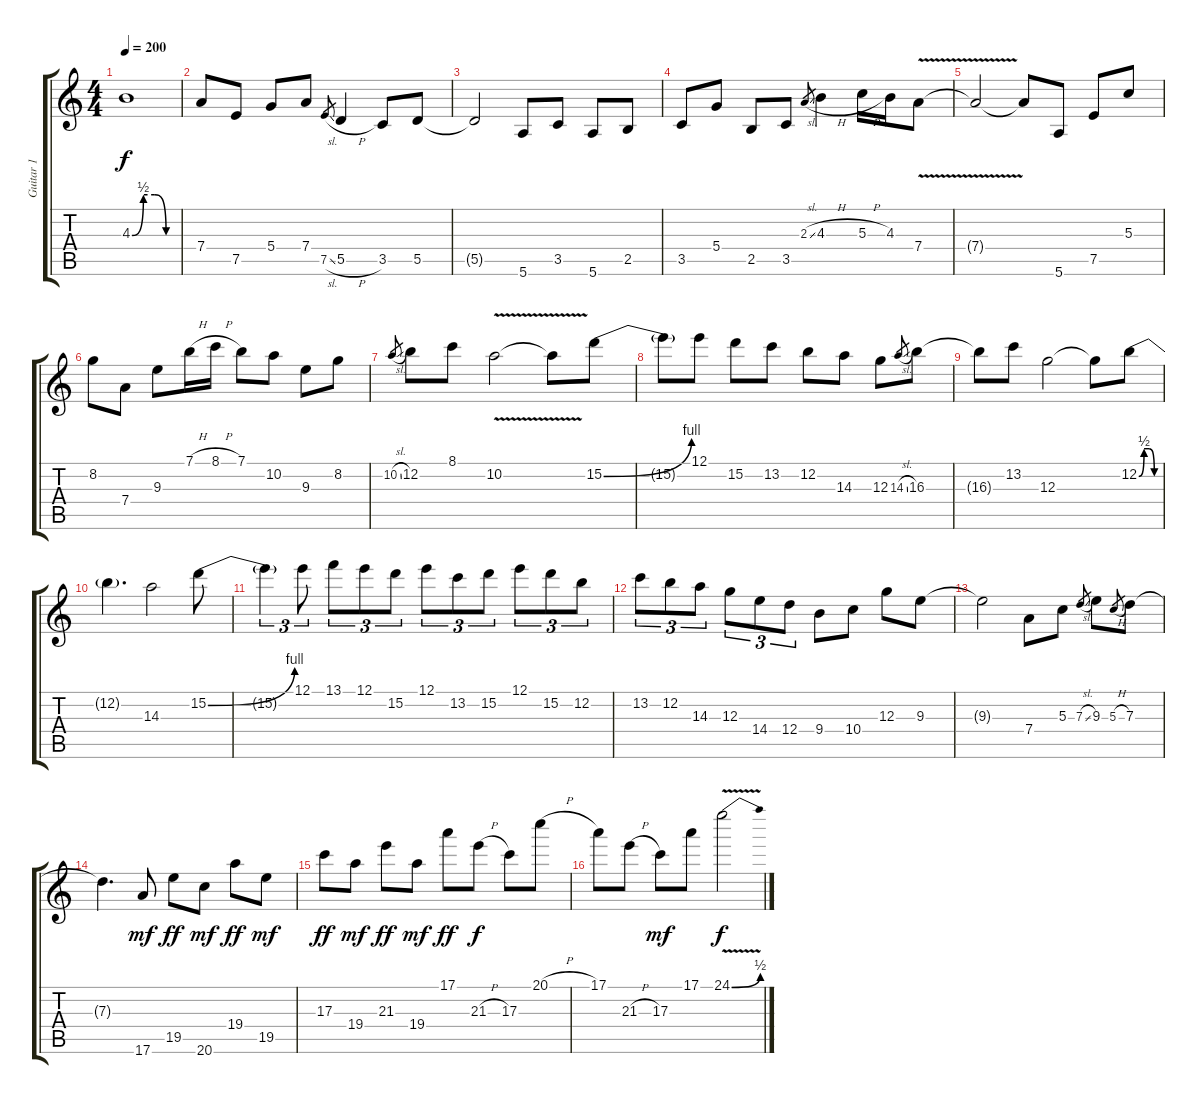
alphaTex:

\track ("Guitar 1" "Guitar 1") {instrument distortionguitar}
\staff {score tabs}
\tuning (E4 B3 G3 D3 A2 E2) {hide}
\ts (4 4)
\tempo 200
\clef g2
\ks c
4.3{be (custom 0 0 15 2 30 2 45 0 60 0)}.1{dy f} |
7.4.8 7.5.8 5.4.8 7.4.8 7.5{sl}.8{gr} 5.5{h}.4 3.5.8 5.5.8 |
5.5{t}.2 5.6.8 3.5.8 5.6.8 2.5.8 |
3.5.8 5.4.8 2.5.8 3.5.8 2.3{sl}.8{gr} 4.3{h}.4 5.3{h}.16 4.3.16 7.4{v}.8 |
7.4{t}.2 7.4{t}.8 5.6.8 7.5.8 5.3.8 |
8.2.8 7.4.8 9.3.8 7.1{h}.16 8.1{h}.16 7.1.8 10.2.8 9.3.8 8.2.8 |
10.2{sl}.8{gr} 12.2.8 8.1.8 10.2{v}.2 10.2{t}.8 15.2{be (bend 0 0 60 4)}.8 |
15.2{t}.8 12.1.8 15.2.8 13.2.8 12.2.8 14.3.8 12.3.8 14.3{sl}.8{gr} 16.3.8 |
16.3{t}.8 13.2.8 12.3.2 12.3{t}.8 12.2{be (custom 0 0 15 2 30 2 45 0 60 0)}.8 |
12.2{t}.4{d} 14.3.2 15.2{be (bend 0 0 60 4)}.8 |
15.2{t}.4{tu (3 2)} 12.1.8{tu (3 2)} 13.1.8{tu (3 2)} 12.1.8{tu (3 2)} 15.2.8{tu (3 2)} 12.1.8{tu (3 2)} 13.2.8{tu (3 2)} 15.2.8{tu (3 2)} 12.1.8{tu (3 2)} 15.2.8{tu (3 2)} 12.2.8{tu (3 2)} |
13.2.8{tu (3 2)} 12.2.8{tu (3 2)} 14.3.8{tu (3 2)} 12.3.8{tu (3 2)} 14.4.8{tu (3 2)} 12.4.8{tu (3 2)} 9.4.8 10.4.8 12.3.8 9.3.8 |
9.3{t}.2 7.4.8 5.3.8 7.3{sl}.8{gr} 9.3.8 5.3{h}.8{gr} 7.3.8 |
7.3{t}.4{d} 17.6.8{dy mf} 19.5.8{dy ff} 20.6.8{dy mf} 19.4.8{dy ff} 19.5.8{dy mf} |
17.3.8{dy ff} 19.4.8{dy mf} 21.3.8{dy ff} 19.4.8{dy mf} 17.1.8{dy ff} 21.3{h}.8{dy f} 17.3.8 20.1{h}.8 |
17.1.8 21.3{h}.8 17.3.8{dy mf} 17.1.8 24.1{be (bend 0 0 60 2) v}.2{dy f}
